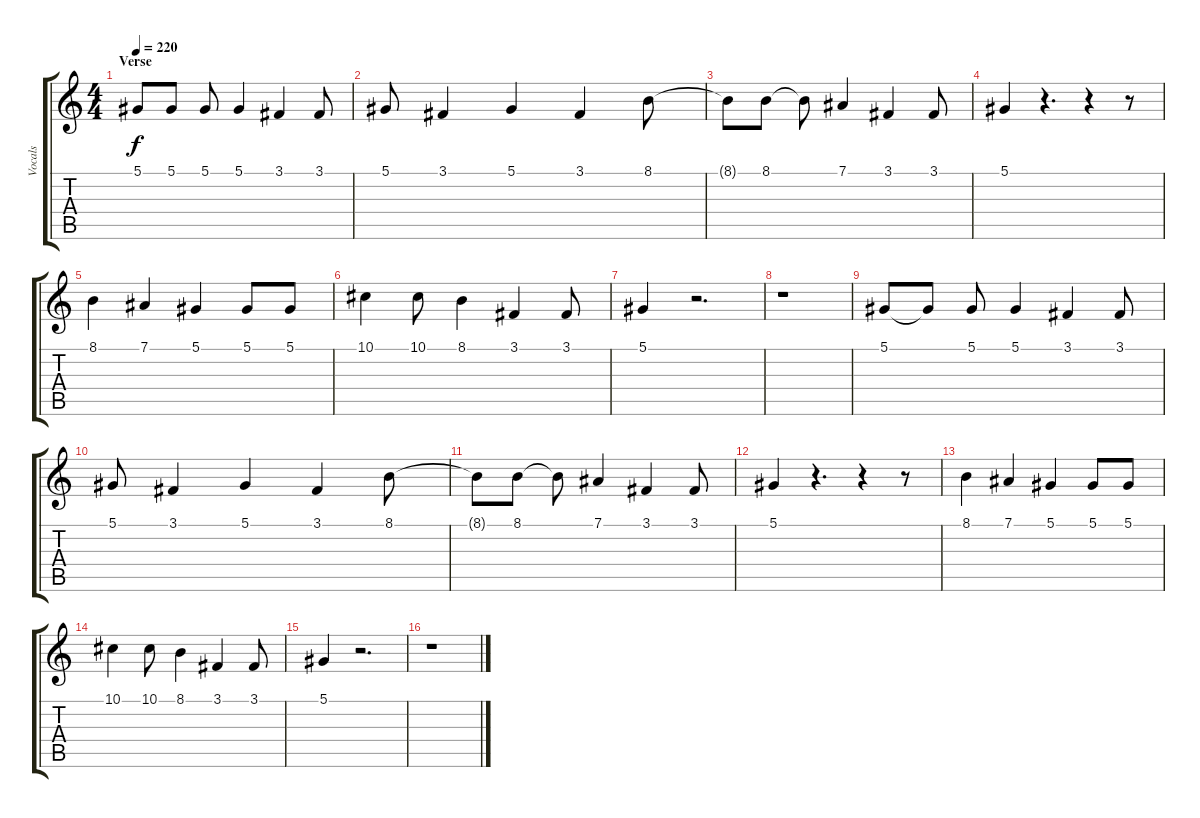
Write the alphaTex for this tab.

\track ("Vocals" "Vocals") {instrument oboe}
\staff {score tabs}
\tuning (Eb4 Bb3 Gb3 Db3 Ab2 Eb2) {hide}
\ts (4 4)
\section ("" "Verse")
\tempo 220
\clef g2
\ks c
5.1{t}.8{dy f} 5.1.8 5.1.8 5.1.4 3.1.4 3.1.8 |
5.1.8 3.1.4 5.1.4 3.1.4 8.1.8 |
8.1{t}.8 8.1.8 8.1{t}.8 7.1.4 3.1.4 3.1.8 |
5.1.4 r.4{d} r.4 r.8 |
8.1.4 7.1.4 5.1.4 5.1.8 5.1.8 |
10.1.4 10.1.8 8.1.4 3.1.4 3.1.8 |
5.1.4 r.2{d} |
r.1 |
5.1.8 5.1{t}.8 5.1.8 5.1.4 3.1.4 3.1.8 |
5.1.8 3.1.4 5.1.4 3.1.4 8.1.8 |
8.1{t}.8 8.1.8 8.1{t}.8 7.1.4 3.1.4 3.1.8 |
5.1.4 r.4{d} r.4 r.8 |
8.1.4 7.1.4 5.1.4 5.1.8 5.1.8 |
10.1.4 10.1.8 8.1.4 3.1.4 3.1.8 |
5.1.4 r.2{d} |
r.1
